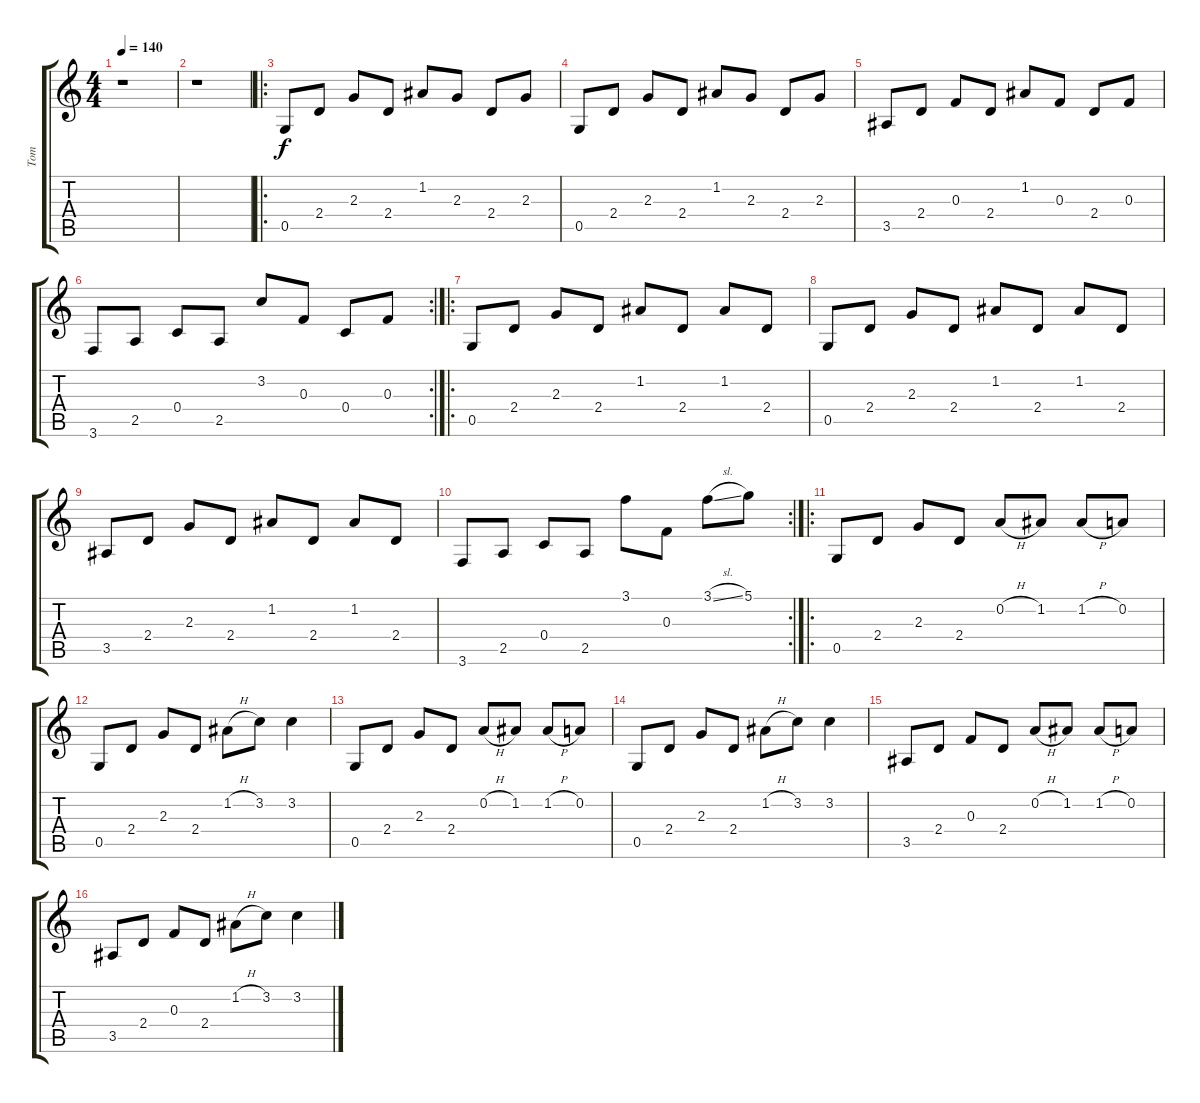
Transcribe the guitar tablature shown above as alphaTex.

\track ("Tom" "Tom") {instrument distortionguitar}
\staff {score tabs}
\tuning (D4 A3 F3 C3 G2 D2) {hide}
\ts (4 4)
\tempo 140
\clef g2
\ks c
r.1{dy f} |
r.1 |
\ro
0.5.8{instrument electricguitarmuted} 2.4.8 2.3.8 2.4.8 1.2.8 2.3.8 2.4.8 2.3.8 |
0.5.8 2.4.8 2.3.8 2.4.8 1.2.8 2.3.8 2.4.8 2.3.8 |
3.5.8 2.4.8 0.3.8 2.4.8 1.2.8 0.3.8 2.4.8 0.3.8 |
\rc 2
3.6.8 2.5.8 0.4.8 2.5.8 3.2.8 0.3.8 0.4.8 0.3.8 |
\ro
0.5.8 2.4.8 2.3.8 2.4.8 1.2.8 2.4.8 1.2.8 2.4.8 |
0.5.8 2.4.8 2.3.8 2.4.8 1.2.8 2.4.8 1.2.8 2.4.8 |
3.5.8 2.4.8 2.3.8 2.4.8 1.2.8 2.4.8 1.2.8 2.4.8 |
\rc 2
3.6.8 2.5.8 0.4.8 2.5.8 3.1.8 0.3.8 3.1{sl}.8 5.1.8 |
\ro
0.5.8 2.4.8 2.3.8 2.4.8 0.2{h}.8 1.2.8 1.2{h}.8 0.2.8 |
0.5.8 2.4.8 2.3.8 2.4.8 1.2{h}.8 3.2.8 3.2.4 |
0.5.8 2.4.8 2.3.8 2.4.8 0.2{h}.8 1.2.8 1.2{h}.8 0.2.8 |
0.5.8 2.4.8 2.3.8 2.4.8 1.2{h}.8 3.2.8 3.2.4 |
3.5.8 2.4.8 0.3.8 2.4.8 0.2{h}.8 1.2.8 1.2{h}.8 0.2.8 |
3.5.8 2.4.8 0.3.8 2.4.8 1.2{h}.8 3.2.8 3.2.4
